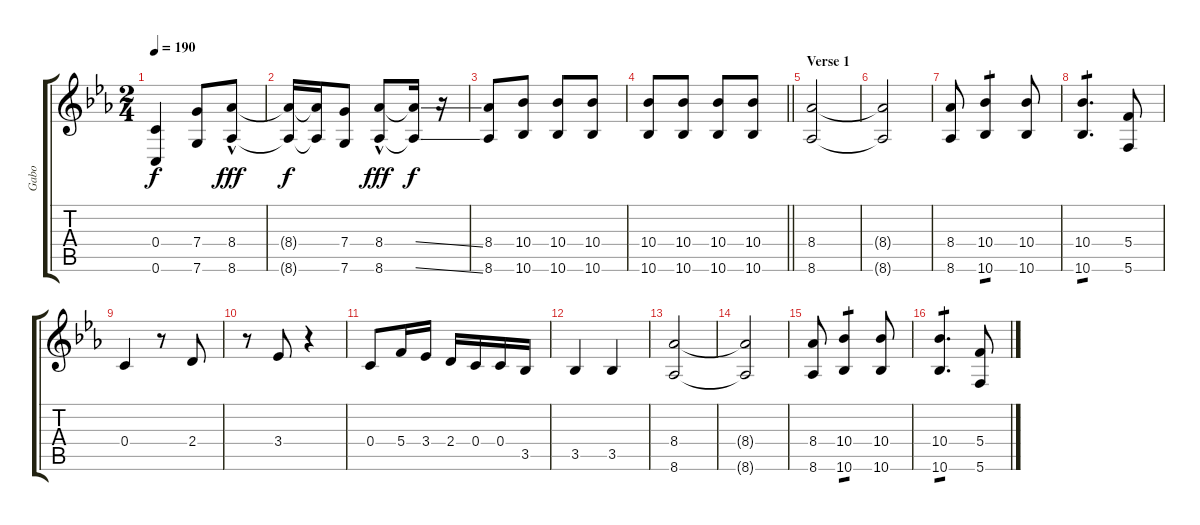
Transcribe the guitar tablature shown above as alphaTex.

\track ("Gabo" "Gabo") {instrument distortionguitar}
\staff {score tabs}
\tuning (D4 A3 F3 C3 G2 C2) {hide}
\ts (2 4)
\tempo 190
\clef g2
\ks eb
(0.4 0.6).4{dy f} (7.4 7.6).8 (8.4 8.6{hac}).8{dy fff} |
(8.4{t} 8.6{t}).16{dy f} (8.4{t} 8.6{t}).16 (7.4 7.6).8 (8.4 8.6{hac}).8{dy fff} (8.4{ss t} 8.6{ss t}).16{dy f} r.16 |
(8.4 8.6).8 (10.4 10.6).8 (10.4 10.6).8 (10.4 10.6).8 |
\barLineRight lightlight
(10.4 10.6).8 (10.4 10.6).8 (10.4 10.6).8 (10.4 10.6).8 |
\section ("" "Verse 1")
(8.4 8.6).2 |
(8.4{t} 8.6{t}).2 |
(8.4 8.6).8 (10.4 10.6).4{tp 1} (10.4 10.6).8 |
(10.4 10.6).4{d tp 1} (5.4 5.6).8 |
0.4.4 r.8 2.4.8 |
r.8 3.4.8 r.4 |
0.4.8 5.4.16 3.4.16 2.4.16 0.4.16 0.4.16 3.5.16 |
3.5.4 3.5.4 |
(8.4 8.6).2 |
(8.4{t} 8.6{t}).2 |
(8.4 8.6).8 (10.4 10.6).4{tp 1} (10.4 10.6).8 |
(10.4 10.6).4{d tp 1} (5.4 5.6).8
